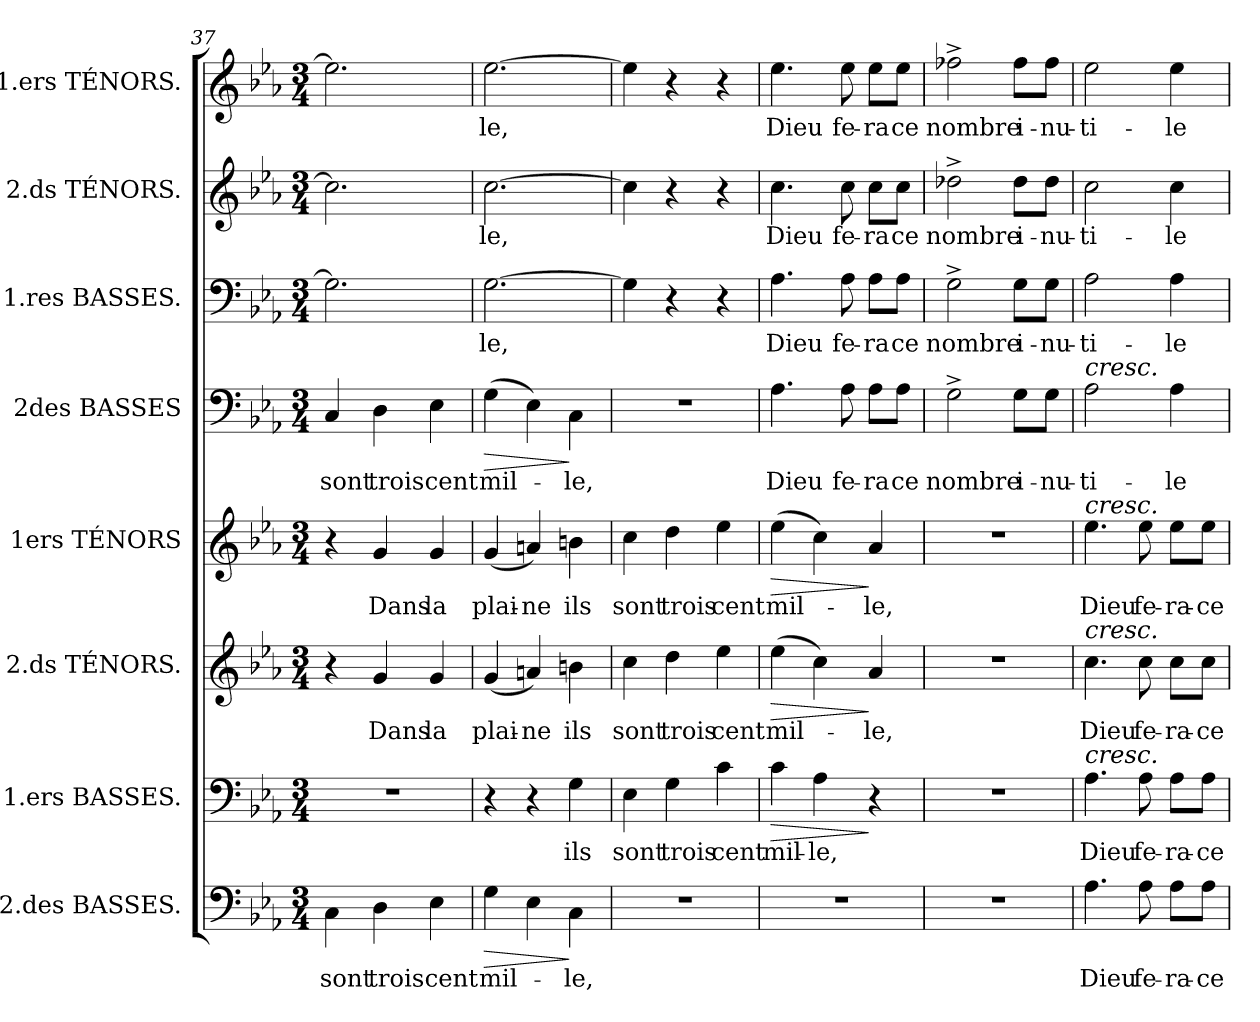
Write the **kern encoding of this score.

**kern	**text	**dynam	**kern	**text	**dynam	**kern	**text	**dynam	**kern	**text	**dynam	**kern	**text	**dynam	**kern	**text	**kern	**text	**kern	**text
*part8	*part8	*part8	*part7	*part7	*part7	*part6	*part6	*part6	*part5	*part5	*part5	*part4	*part4	*part4	*part3	*part3	*part2	*part2	*part1	*part1
*staff8	*staff8	*staff8	*staff7	*staff7	*staff7	*staff6	*staff6	*staff6	*staff5	*staff5	*staff5	*staff4	*staff4	*staff4	*staff3	*staff3	*staff2	*staff2	*staff1	*staff1
*I"2.des BASSES.	*	*	*I"1.ers BASSES.	*	*	*I"2.ds TÉNORS.	*	*	*I"1ers TÉNORS	*	*	*I"2des BASSES	*	*	*I"1.res BASSES.	*	*I"2.ds TÉNORS.	*	*I"1.ers TÉNORS.	*
*clefF4	*	*	*clefF4	*	*	*clefG2	*	*	*clefG2	*	*	*clefF4	*	*	*clefF4	*	*clefG2	*	*clefG2	*
*	*	*	*	*	*	*ITrd7c12	*	*	*ITrd7c12	*	*	*	*	*	*	*	*ITrd7c12	*	*ITrd7c12	*
*k[b-e-a-]	*	*	*k[b-e-a-]	*	*	*k[b-e-a-]	*	*	*k[b-e-a-]	*	*	*k[b-e-a-]	*	*	*k[b-e-a-]	*	*k[b-e-a-]	*	*k[b-e-a-]	*
*E-:	*	*	*E-:	*	*	*E-:	*	*	*E-:	*	*	*E-:	*	*	*E-:	*	*E-:	*	*E-:	*
*M3/4	*	*	*M3/4	*	*	*M3/4	*	*	*M3/4	*	*	*M3/4	*	*	*M3/4	*	*M3/4	*	*M3/4	*
=37	=37	=37	=37	=37	=37	=37	=37	=37	=37	=37	=37	=37	=37	=37	=37	=37	=37	=37	=37	=37
4C\	sont	.	2.r	.	.	4r	.	.	4r	.	.	4C/	sont	.	2.G\]	.	2.c\]	.	2.e-\]	.
4D\	trois	.	.	.	.	4G/	Dans	.	4G/	Dans	.	4D\	trois	.	.	.	.	.	.	.
4E-\	cent	.	.	.	.	4G/	la	.	4G/	la	.	4E-\	cent	.	.	.	.	.	.	.
=38	=38	=38	=38	=38	=38	=38	=38	=38	=38	=38	=38	=38	=38	=38	=38	=38	=38	=38	=38	=38
!	!	!LO:HP:b	!	!	!	!	!	!	!	!	!	!	!	!LO:HP:b	!	!	!	!	!	!
4G\	mil-	>	4r	.	.	(4G/	plai-	.	(4G/	plai-	.	(4G\	mil-	>	[2.G\	-le,	[2.c\	-le,	[2.e-\	-le,
4E-\	.	.	4r	.	.	4An/)	-ne	.	4An/)	-ne	.	4E-\)	.	.	.	.	.	.	.	.
4C\	-le,	]	4G\	ils	.	4Bn\	ils	.	4Bn\	ils	.	4C\	-le,	]	.	.	.	.	.	.
=39	=39	=39	=39	=39	=39	=39	=39	=39	=39	=39	=39	=39	=39	=39	=39	=39	=39	=39	=39	=39
2.r	.	.	4E-\	sont	.	4c\	sont	.	4c\	sont	.	2.r	.	.	4G\]	.	4c\]	.	4e-\]	.
.	.	.	4G\	trois	.	4d\	trois	.	4d\	trois	.	.	.	.	4r	.	4r	.	4r	.
.	.	.	4c\	cent	.	4e-\	cent	.	4e-\	cent	.	.	.	.	4r	.	4r	.	4r	.
=40	=40	=40	=40	=40	=40	=40	=40	=40	=40	=40	=40	=40	=40	=40	=40	=40	=40	=40	=40	=40
!	!	!	!	!	!LO:HP:b	!	!	!LO:HP:b	!	!	!LO:HP:b	!	!	!	!	!	!	!	!	!
2.r	.	.	4c\	mil-	>	(4e-\	mil-	>	(4e-\	mil-	>	4.A-\	Dieu	.	4.A-\	Dieu	4.c\	Dieu	4.e-\	Dieu
.	.	.	4A-\	-le,	.	4c\)	.	.	4c\)	.	.	.	.	.	.	.	.	.	.	.
.	.	.	.	.	.	.	.	.	.	.	.	8A-\	fe-	.	8A-\	fe-	8c\	fe-	8e-\	fe-
.	.	.	4r	.	]	4A-/	-le,	]	4A-/	-le,	]	8A-\L	-ra	.	8A-\L	-ra	8c\L	-ra	8e-\L	-ra
.	.	.	.	.	.	.	.	.	.	.	.	8A-\J	ce	.	8A-\J	ce	8c\J	ce	8e-\J	ce
!!LO:PB:g=z
=41	=41	=41	=41	=41	=41	=41	=41	=41	=41	=41	=41	=41	=41	=41	=41	=41	=41	=41	=41	=41
2.r	.	.	2.r	.	.	2.r	.	.	2.r	.	.	2G^\	nombre	.	2G^\	nombre	2d-X^\	nombre	2f-X^\	nombre
.	.	.	.	.	.	.	.	.	.	.	.	8G\L	i-	.	8G\L	i-	8d-\L	i-	8f-\L	i-
.	.	.	.	.	.	.	.	.	.	.	.	8G\J	-nu-	.	8G\J	-nu-	8d-\J	-nu-	8f-\J	-nu-
=42	=42	=42	=42	=42	=42	=42	=42	=42	=42	=42	=42	=42	=42	=42	=42	=42	=42	=42	=42	=42
!	!	!	!	!	!	!	!	!	!	!	!	!LO:TX:i:t=cresc.	!	!	!	!	!	!	!	!
!	!	!	!	!	!	!	!	!	!LO:TX:i:t=cresc.	!	!	!	!	!	!	!	!	!	!	!
!	!	!	!	!	!	!LO:TX:i:t=cresc.	!	!	!	!	!	!	!	!	!	!	!	!	!	!
!	!	!	!LO:TX:i:t=cresc.	!	!	!	!	!	!	!	!	!	!	!	!	!	!	!	!	!
4.A-\	Dieu	.	4.A-\	Dieu	.	4.c\	Dieu	.	4.e-\	Dieu	.	2A-\	-ti-	.	2A-\	-ti-	2c\	-ti-	2e-\	-ti-
8A-\	fe-	.	8A-\	fe-	.	8c\	fe-	.	8e-\	fe-	.	.	.	.	.	.	.	.	.	.
8A-\L	-ra-	.	8A-\L	-ra-	.	8c\L	-ra-	.	8e-\L	-ra-	.	4A-\	-le	.	4A-\	-le	4c\	-le	4e-\	-le
8A-\J	-ce-	.	8A-\J	-ce-	.	8c\J	-ce-	.	8e-\J	-ce-	.	.	.	.	.	.	.	.	.	.
=	=	=	=	=	=	=	=	=	=	=	=	=	=	=	=	=	=	=	=	=
*-	*-	*-	*-	*-	*-	*-	*-	*-	*-	*-	*-	*-	*-	*-	*-	*-	*-	*-	*-	*-
